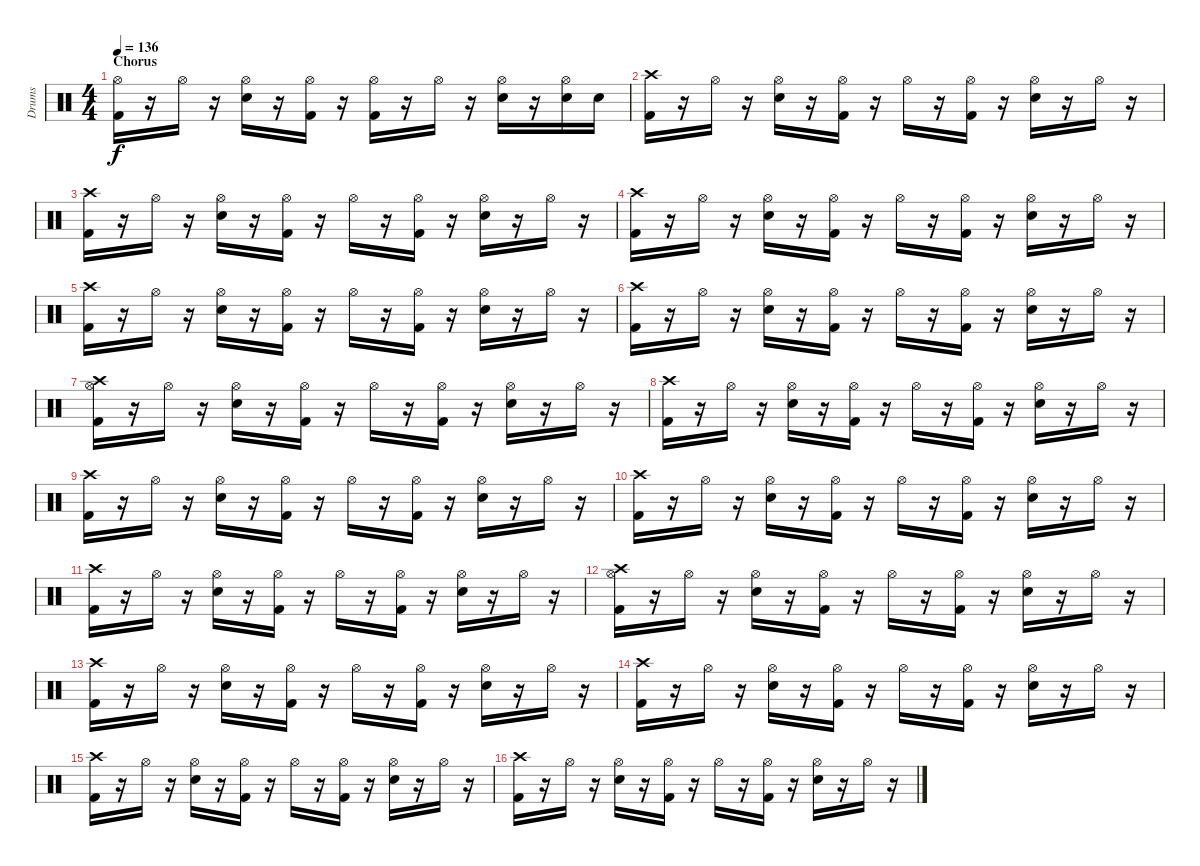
\track ("Drums" "Drums") {instrument percussion}
\staff {score}
\articulation defaults
\ts (4 4)
\section ("" "Chorus")
\tempo 136
\clef neutral
\ks c
("Kick (hit) 2" "Hi-Hat (open)").16{dy f} r.16 "Hi-Hat (open)".16 r.16 ("Electric Snare (hit)" "Hi-Hat (open)").16 r.16 ("Kick (hit) 2" "Hi-Hat (open)").16 r.16 ("Kick (hit) 2" "Hi-Hat (open)").16 r.16 "Hi-Hat (open)".16 r.16 ("Electric Snare (hit)" "Hi-Hat (open)").16 r.16 ("Electric Snare (hit)" "Hi-Hat (open)").16 "Electric Snare (hit)".16 |
("Kick (hit) 2" "Crash high (hit)").16 r.16 "Hi-Hat (open)".16 r.16 ("Electric Snare (hit)" "Hi-Hat (open)").16 r.16 ("Kick (hit) 2" "Hi-Hat (open)").16 r.16 "Hi-Hat (open)".16 r.16 ("Kick (hit) 2" "Hi-Hat (open)").16 r.16 ("Electric Snare (hit)" "Hi-Hat (open)").16 r.16 "Hi-Hat (open)".16 r.16 |
("Kick (hit) 2" "Crash high (hit)").16 r.16 "Hi-Hat (open)".16 r.16 ("Electric Snare (hit)" "Hi-Hat (open)").16 r.16 ("Kick (hit) 2" "Hi-Hat (open)").16 r.16 "Hi-Hat (open)".16 r.16 ("Kick (hit) 2" "Hi-Hat (open)").16 r.16 ("Electric Snare (hit)" "Hi-Hat (open)").16 r.16 "Hi-Hat (open)".16 r.16 |
("Kick (hit) 2" "Crash high (hit)").16 r.16 "Hi-Hat (open)".16 r.16 ("Electric Snare (hit)" "Hi-Hat (open)").16 r.16 ("Kick (hit) 2" "Hi-Hat (open)").16 r.16 "Hi-Hat (open)".16 r.16 ("Kick (hit) 2" "Hi-Hat (open)").16 r.16 ("Electric Snare (hit)" "Hi-Hat (open)").16 r.16 "Hi-Hat (open)".16 r.16 |
("Kick (hit) 2" "Crash high (hit)").16 r.16 "Hi-Hat (open)".16 r.16 ("Electric Snare (hit)" "Hi-Hat (open)").16 r.16 ("Kick (hit) 2" "Hi-Hat (open)").16 r.16 "Hi-Hat (open)".16 r.16 ("Kick (hit) 2" "Hi-Hat (open)").16 r.16 ("Electric Snare (hit)" "Hi-Hat (open)").16 r.16 "Hi-Hat (open)".16 r.16 |
("Kick (hit) 2" "Crash high (hit)").16 r.16 "Hi-Hat (open)".16 r.16 ("Electric Snare (hit)" "Hi-Hat (open)").16 r.16 ("Kick (hit) 2" "Hi-Hat (open)").16 r.16 "Hi-Hat (open)".16 r.16 ("Kick (hit) 2" "Hi-Hat (open)").16 r.16 ("Electric Snare (hit)" "Hi-Hat (open)").16 r.16 "Hi-Hat (open)".16 r.16 |
("Kick (hit) 2" "Hi-Hat (open)" "Crash high (hit)").16 r.16 "Hi-Hat (open)".16 r.16 ("Electric Snare (hit)" "Hi-Hat (open)").16 r.16 ("Kick (hit) 2" "Hi-Hat (open)").16 r.16 "Hi-Hat (open)".16 r.16 ("Kick (hit) 2" "Hi-Hat (open)").16 r.16 ("Electric Snare (hit)" "Hi-Hat (open)").16 r.16 "Hi-Hat (open)".16 r.16 |
("Kick (hit) 2" "Crash high (hit)").16 r.16 "Hi-Hat (open)".16 r.16 ("Electric Snare (hit)" "Hi-Hat (open)").16 r.16 ("Kick (hit) 2" "Hi-Hat (open)").16 r.16 "Hi-Hat (open)".16 r.16 ("Kick (hit) 2" "Hi-Hat (open)").16 r.16 ("Electric Snare (hit)" "Hi-Hat (open)").16 r.16 "Hi-Hat (open)".16 r.16 |
("Kick (hit) 2" "Crash high (hit)").16 r.16 "Hi-Hat (open)".16 r.16 ("Electric Snare (hit)" "Hi-Hat (open)").16 r.16 ("Kick (hit) 2" "Hi-Hat (open)").16 r.16 "Hi-Hat (open)".16 r.16 ("Kick (hit) 2" "Hi-Hat (open)").16 r.16 ("Electric Snare (hit)" "Hi-Hat (open)").16 r.16 "Hi-Hat (open)".16 r.16 |
("Kick (hit) 2" "Crash high (hit)").16 r.16 "Hi-Hat (open)".16 r.16 ("Electric Snare (hit)" "Hi-Hat (open)").16 r.16 ("Kick (hit) 2" "Hi-Hat (open)").16 r.16 "Hi-Hat (open)".16 r.16 ("Kick (hit) 2" "Hi-Hat (open)").16 r.16 ("Electric Snare (hit)" "Hi-Hat (open)").16 r.16 "Hi-Hat (open)".16 r.16 |
("Kick (hit) 2" "Crash high (hit)").16 r.16 "Hi-Hat (open)".16 r.16 ("Electric Snare (hit)" "Hi-Hat (open)").16 r.16 ("Kick (hit) 2" "Hi-Hat (open)").16 r.16 "Hi-Hat (open)".16 r.16 ("Kick (hit) 2" "Hi-Hat (open)").16 r.16 ("Electric Snare (hit)" "Hi-Hat (open)").16 r.16 "Hi-Hat (open)".16 r.16 |
("Kick (hit) 2" "Hi-Hat (open)" "Crash high (hit)").16 r.16 "Hi-Hat (open)".16 r.16 ("Electric Snare (hit)" "Hi-Hat (open)").16 r.16 ("Kick (hit) 2" "Hi-Hat (open)").16 r.16 "Hi-Hat (open)".16 r.16 ("Kick (hit) 2" "Hi-Hat (open)").16 r.16 ("Electric Snare (hit)" "Hi-Hat (open)").16 r.16 "Hi-Hat (open)".16 r.16 |
("Kick (hit) 2" "Crash high (hit)").16 r.16 "Hi-Hat (open)".16 r.16 ("Electric Snare (hit)" "Hi-Hat (open)").16 r.16 ("Kick (hit) 2" "Hi-Hat (open)").16 r.16 "Hi-Hat (open)".16 r.16 ("Kick (hit) 2" "Hi-Hat (open)").16 r.16 ("Electric Snare (hit)" "Hi-Hat (open)").16 r.16 "Hi-Hat (open)".16 r.16 |
("Kick (hit) 2" "Crash high (hit)").16 r.16 "Hi-Hat (open)".16 r.16 ("Electric Snare (hit)" "Hi-Hat (open)").16 r.16 ("Kick (hit) 2" "Hi-Hat (open)").16 r.16 "Hi-Hat (open)".16 r.16 ("Kick (hit) 2" "Hi-Hat (open)").16 r.16 ("Electric Snare (hit)" "Hi-Hat (open)").16 r.16 "Hi-Hat (open)".16 r.16 |
("Kick (hit) 2" "Crash high (hit)").16 r.16 "Hi-Hat (open)".16 r.16 ("Electric Snare (hit)" "Hi-Hat (open)").16 r.16 ("Kick (hit) 2" "Hi-Hat (open)").16 r.16 "Hi-Hat (open)".16 r.16 ("Kick (hit) 2" "Hi-Hat (open)").16 r.16 ("Electric Snare (hit)" "Hi-Hat (open)").16 r.16 "Hi-Hat (open)".16 r.16 |
("Kick (hit) 2" "Crash high (hit)").16 r.16 "Hi-Hat (open)".16 r.16 ("Electric Snare (hit)" "Hi-Hat (open)").16 r.16 ("Kick (hit) 2" "Hi-Hat (open)").16 r.16 "Hi-Hat (open)".16 r.16 ("Kick (hit) 2" "Hi-Hat (open)").16 r.16 ("Electric Snare (hit)" "Hi-Hat (open)").16 r.16 "Hi-Hat (open)".16 r.16
